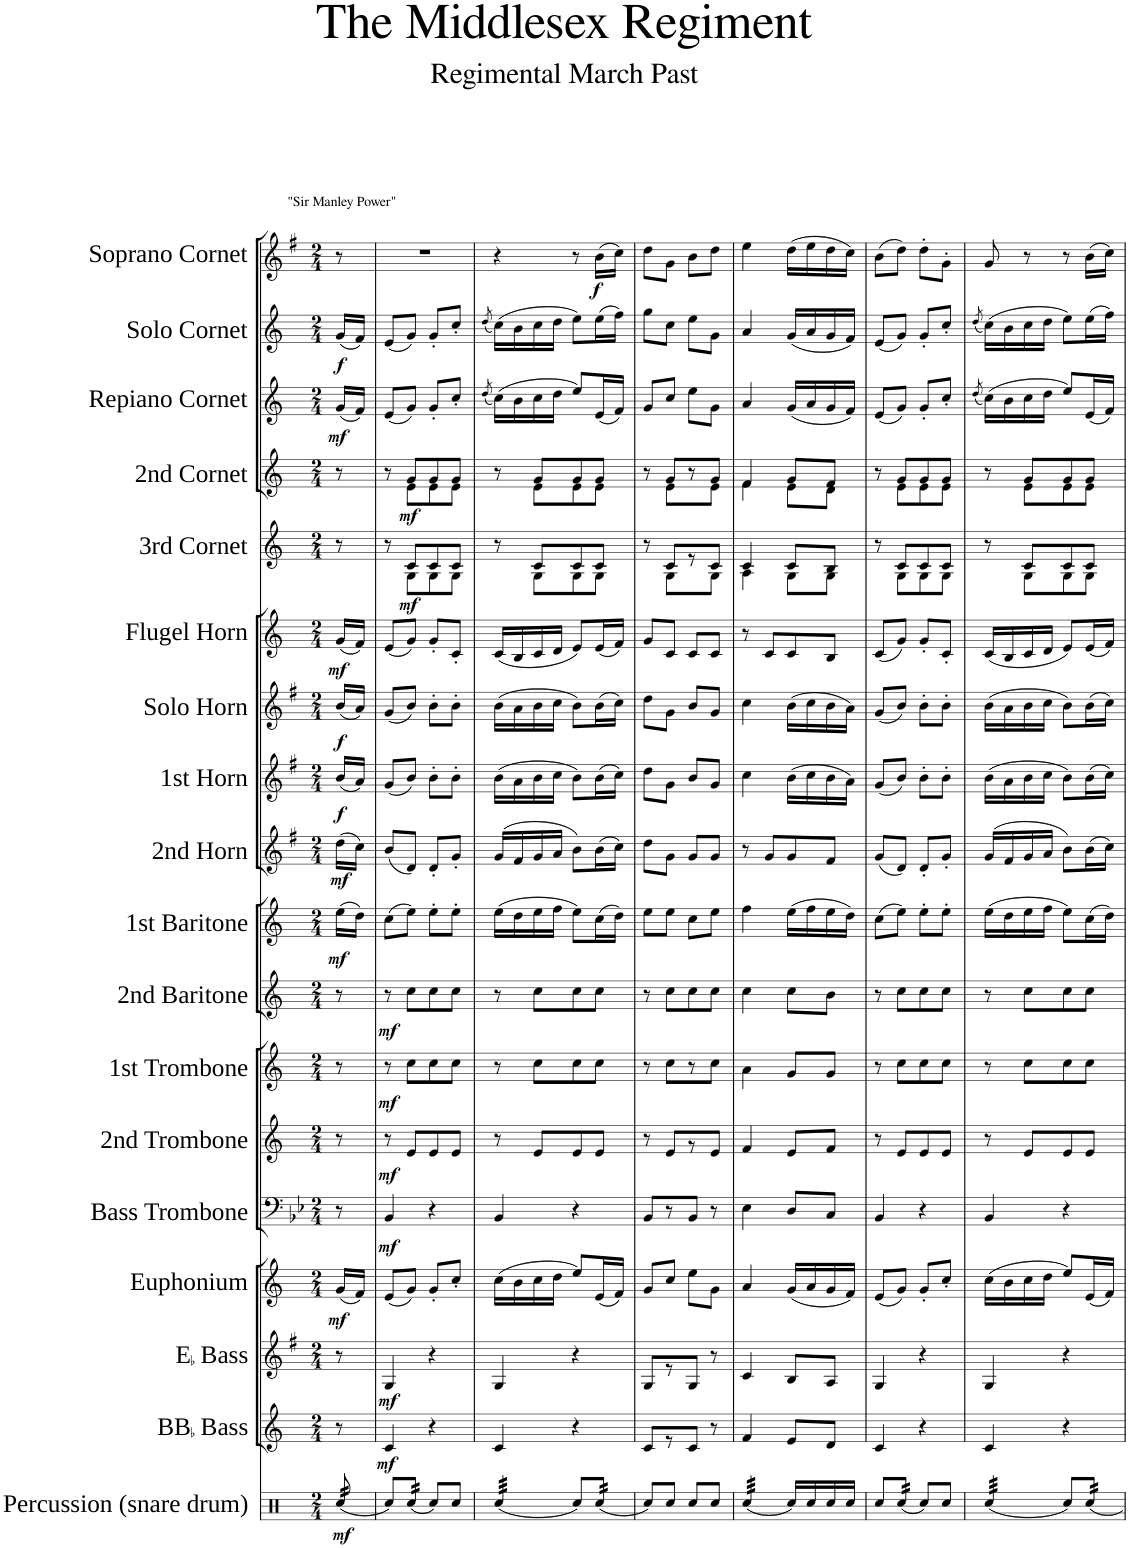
**kern	**dynam	**kern	**dynam	**kern	**dynam	**kern	**dynam	**kern	**dynam	**kern	**dynam	**kern	**dynam	**kern	**dynam	**kern	**dynam	**kern	**dynam	**kern	**dynam	**kern	**dynam	**kern	**dynam	**kern	**dynam	**kern	**dynam	**kern	**dynam	**kern	**dynam	**kern	**dynam
*part18	*part18	*part17	*part17	*part16	*part16	*part15	*part15	*part14	*part14	*part13	*part13	*part12	*part12	*part11	*part11	*part10	*part10	*part9	*part9	*part8	*part8	*part7	*part7	*part6	*part6	*part5	*part5	*part4	*part4	*part3	*part3	*part2	*part2	*part1	*part1
*staff18	*staff18	*staff17	*staff17	*staff16	*staff16	*staff15	*staff15	*staff14	*staff14	*staff13	*staff13	*staff12	*staff12	*staff11	*staff11	*staff10	*staff10	*staff9	*staff9	*staff8	*staff8	*staff7	*staff7	*staff6	*staff6	*staff5	*staff5	*staff4	*staff4	*staff3	*staff3	*staff2	*staff2	*staff1	*staff1
*I"Percussion (snare drum)	*	*I"BBaccidentalFlat Bass	*	*I"EaccidentalFlat Bass	*	*I"Euphonium	*	*I"Bass Trombone	*	*I"2nd Trombone	*	*I"1st Trombone	*	*I"2nd Baritone	*	*I"1st Baritone	*	*I"2nd Horn	*	*I"1st Horn	*	*I"Solo Horn	*	*I"Flugel Horn	*	*I"3rd Cornet	*	*I"2nd Cornet	*	*I"Repiano Cornet	*	*I"Solo Cornet	*	*I"Soprano Cornet	*
*I'Perc.	*	*I'BBaccidentalFlat B.	*	*I'EaccidentalFlat B.	*	*I'Euph.	*	*I'Bs. Trb.	*	*I'2nd Trb.	*	*I'1st Trb.	*	*I'2nd Bari.	*	*I'1st Bari.	*	*I'2nd Hn.	*	*I'1st Hn.	*	*I'Solo Hn.	*	*I'Flghn.	*	*I'3rd Cnt.	*	*I'2nd Cnt.	*	*I'Rep. Cnt.	*	*I'Solo Cnt.	*	*I'Sop. Cnt.	*
*clefX	*	*clefG2	*	*clefG2	*	*clefG2	*	*clefF4	*	*clefG2	*	*clefG2	*	*clefG2	*	*clefG2	*	*clefG2	*	*clefG2	*	*clefG2	*	*clefG2	*	*clefG2	*	*clefG2	*	*clefG2	*	*clefG2	*	*clefG2	*
*	*	*Trd15c26	*	*Trd12c21	*	*Trd8c14	*	*	*	*Trd8c14	*	*Trd8c14	*	*Trd8c14	*	*Trd8c14	*	*Trd5c9	*	*Trd5c9	*	*Trd5c9	*	*Trd1c2	*	*Trd1c2	*	*Trd1c2	*	*Trd1c2	*	*Trd1c2	*	*Trd-2c-3	*
*k[]	*	*k[]	*	*k[f#]	*	*k[]	*	*k[b-e-]	*	*k[]	*	*k[]	*	*k[]	*	*k[]	*	*k[f#]	*	*k[f#]	*	*k[f#]	*	*k[]	*	*k[]	*	*k[]	*	*k[]	*	*k[]	*	*k[f#]	*
*M2/4	*	*M2/4	*	*M2/4	*	*M2/4	*	*M2/4	*	*M2/4	*	*M2/4	*	*M2/4	*	*M2/4	*	*M2/4	*	*M2/4	*	*M2/4	*	*M2/4	*	*M2/4	*	*M2/4	*	*M2/4	*	*M2/4	*	*M2/4	*
=1	=1	=1	=1	=1	=1	=1	=1	=1	=1	=1	=1	=1	=1	=1	=1	=1	=1	=1	=1	=1	=1	=1	=1	=1	=1	=1	=1	=1	=1	=1	=1	=1	=1	=1	=1
!	!	!	!	!	!	!	!	!	!	!	!	!	!	!	!	!	!	!	!	!	!	!	!	!	!	!	!	!	!	!	!	!	!	!LO:TX:a:t="Sir Manley Power"	!
!	!LO:DY:b	!	!	!	!	!	!LO:DY:b	!	!	!	!	!	!	!	!	!	!LO:DY:b	!	!LO:DY:b	!	!LO:DY:b	!	!LO:DY:b	!	!LO:DY:b	!	!	!	!	!	!LO:DY:b	!	!LO:DY:b	!	!
*tremolo	*	*	*	*	*	*	*	*	*	*	*	*	*	*	*	*	*	*	*	*	*	*	*	*	*	*	*	*	*	*	*	*	*	*	*
(32Rcc/	mf	8r	.	8r	.	(16g/LL	mf	8r	.	8r	.	8r	.	8r	.	(16ee\LL	mf	(16dd\LL	mf	(16b/LL	f	(16b/LL	f	(16g/LL	mf	8r	.	8r	.	(16g/LL	mf	(16g/LL	f	8r	.
(32Rcc/	.	.	.	.	.	.	.	.	.	.	.	.	.	.	.	.	.	.	.	.	.	.	.	.	.	.	.	.	.	.	.	.	.	.	.
(32Rcc/	.	.	.	.	.	16f/JJ)	.	.	.	.	.	.	.	.	.	16dd\JJ)	.	16cc\JJ)	.	16a/JJ)	.	16a/JJ)	.	16f/JJ)	.	.	.	.	.	16f/JJ)	.	16f/JJ)	.	.	.
(32Rcc/	.	.	.	.	.	.	.	.	.	.	.	.	.	.	.	.	.	.	.	.	.	.	.	.	.	.	.	.	.	.	.	.	.	.	.
*Xtremolo	*	*	*	*	*	*	*	*	*	*	*	*	*	*	*	*	*	*	*	*	*	*	*	*	*	*	*	*	*	*	*	*	*	*	*
=2	=2	=2	=2	=2	=2	=2	=2	=2	=2	=2	=2	=2	=2	=2	=2	=2	=2	=2	=2	=2	=2	=2	=2	=2	=2	=2	=2	=2	=2	=2	=2	=2	=2	=2	=2
*	*	*	*	*	*	*	*	*	*	*	*	*	*	*	*	*	*	*	*	*	*	*	*	*	*	*^	*	*^	*	*	*	*	*	*	*
!	!	!	!LO:DY:b	!	!LO:DY:b	!	!	!	!LO:DY:b	!	!LO:DY:b	!	!LO:DY:b	!	!LO:DY:b	!	!	!	!	!	!	!	!	!	!	!	!	!	!	!	!	!	!	!	!	!	!
8Rcc/L)	.	4c/	mf	4G/	mf	(8e/L	.	4BB-/	mf	8r	mf	8r	mf	8r	mf	(8cc\L	.	(8b/L	.	(8g/L	.	(8g/L	.	(8e/L	.	8r	8ryy	.	8r	8ryy	.	(8e/L	.	(8e/L	.	2r	.
!	!	!	!	!	!	!	!	!	!	!	!	!	!	!	!	!	!	!	!	!	!	!	!	!	!	!	!	!LO:DY:b	!	!	!LO:DY:b	!	!	!	!	!	!
*tremolo	*	*	*	*	*	*	*	*	*	*	*	*	*	*	*	*	*	*	*	*	*	*	*	*	*	*	*	*	*	*	*	*	*	*	*	*	*
(32Rcc/	.	.	.	.	.	8g/J)	.	.	.	8e/L	.	8cc\L	.	8cc\L	.	8ee\J)	.	8d/J)	.	8b/J)	.	8b/J)	.	8g/J)	.	8c/L	8G\L	mf	8g/L	8e\L	mf	8g/J)	.	8g/J)	.	.	.
(32Rcc/	.	.	.	.	.	.	.	.	.	.	.	.	.	.	.	.	.	.	.	.	.	.	.	.	.	.	.	.	.	.	.	.	.	.	.	.	.
(32Rcc/	.	.	.	.	.	.	.	.	.	.	.	.	.	.	.	.	.	.	.	.	.	.	.	.	.	.	.	.	.	.	.	.	.	.	.	.	.
(32Rcc/JJJ	.	.	.	.	.	.	.	.	.	.	.	.	.	.	.	.	.	.	.	.	.	.	.	.	.	.	.	.	.	.	.	.	.	.	.	.	.
*Xtremolo	*	*	*	*	*	*	*	*	*	*	*	*	*	*	*	*	*	*	*	*	*	*	*	*	*	*	*	*	*	*	*	*	*	*	*	*	*
8Rcc/L)	.	4r	.	4r	.	8g'/L	.	4r	.	8e/	.	8cc\	.	8cc\	.	8ee'\L	.	8d'/L	.	8b'\L	.	8b'\L	.	8g'/L	.	8c/	8G\	.	8g/	8e\	.	8g'/L	.	8g'/L	.	.	.
8Rcc/J	.	.	.	.	.	8cc'/J	.	.	.	8e/J	.	8cc\J	.	8cc\J	.	8ee'\J	.	8g'/J	.	8b'\J	.	8b'\J	.	8c'/J	.	8c/J	8G\J	.	8g/J	8e\J	.	8cc'/J	.	8cc'/J	.	.	.
=3	=3	=3	=3	=3	=3	=3	=3	=3	=3	=3	=3	=3	=3	=3	=3	=3	=3	=3	=3	=3	=3	=3	=3	=3	=3	=3	=3	=3	=3	=3	=3	=3	=3	=3	=3	=3	=3
.	.	.	.	.	.	.	.	.	.	.	.	.	.	.	.	.	.	.	.	.	.	.	.	.	.	.	.	.	.	.	.	(8qdd/	.	(8qdd/	.	.	.
*tremolo	*	*	*	*	*	*	*	*	*	*	*	*	*	*	*	*	*	*	*	*	*	*	*	*	*	*	*	*	*	*	*	*	*	*	*	*	*
(32Rcc/LLL	.	4c/	.	4G/	.	(16cc\LL	.	4BB-/	.	8r	.	8r	.	8r	.	(16ee\LL	.	(16g/LL	.	(16b\LL	.	(16b\LL	.	(16c/LL	.	8r	8ryy	.	8r	8ryy	.	(16cc\LL)	.	(16cc\LL)	.	4r	.
(32Rcc/	.	.	.	.	.	.	.	.	.	.	.	.	.	.	.	.	.	.	.	.	.	.	.	.	.	.	.	.	.	.	.	.	.	.	.	.	.
(32Rcc/	.	.	.	.	.	16b\	.	.	.	.	.	.	.	.	.	16dd\	.	16f#/	.	16a\	.	16a\	.	16B/	.	.	.	.	.	.	.	16b\	.	16b\	.	.	.
(32Rcc/	.	.	.	.	.	.	.	.	.	.	.	.	.	.	.	.	.	.	.	.	.	.	.	.	.	.	.	.	.	.	.	.	.	.	.	.	.
(32Rcc/	.	.	.	.	.	16cc\	.	.	.	8e/L	.	8cc\L	.	8cc\L	.	16ee\	.	16g/	.	16b\	.	16b\	.	16c/	.	8c/L	8G\L	.	8g/L	8e\L	.	16cc\	.	16cc\	.	.	.
(32Rcc/	.	.	.	.	.	.	.	.	.	.	.	.	.	.	.	.	.	.	.	.	.	.	.	.	.	.	.	.	.	.	.	.	.	.	.	.	.
(32Rcc/	.	.	.	.	.	16dd\JJ	.	.	.	.	.	.	.	.	.	16ff\JJ	.	16a/JJ	.	16cc\JJ	.	16cc\JJ	.	16d/JJ	.	.	.	.	.	.	.	16dd\JJ	.	16dd\JJ	.	.	.
(32Rcc/JJJ	.	.	.	.	.	.	.	.	.	.	.	.	.	.	.	.	.	.	.	.	.	.	.	.	.	.	.	.	.	.	.	.	.	.	.	.	.
*Xtremolo	*	*	*	*	*	*	*	*	*	*	*	*	*	*	*	*	*	*	*	*	*	*	*	*	*	*	*	*	*	*	*	*	*	*	*	*	*
8Rcc/L)	.	4r	.	4r	.	8ee/L)	.	4r	.	8e/	.	8cc\	.	8cc\	.	8ee\L)	.	8b\L)	.	8b\L)	.	8b\L)	.	8e/L)	.	8c/	8G\	.	8g/	8e\	.	8ee/L)	.	8ee\L)	.	8r	.
!	!	!	!	!	!	!	!	!	!	!	!	!	!	!	!	!	!	!	!	!	!	!	!	!	!	!	!	!	!	!	!	!	!	!	!	!	!LO:DY:b
*tremolo	*	*	*	*	*	*	*	*	*	*	*	*	*	*	*	*	*	*	*	*	*	*	*	*	*	*	*	*	*	*	*	*	*	*	*	*	*
(32Rcc/	.	.	.	.	.	(16e/L	.	.	.	8e/J	.	8cc\J	.	8cc\J	.	(16cc\L	.	(16b\L	.	(16b\L	.	(16b\L	.	(16e/L	.	8c/J	8G\J	.	8g/J	8e\J	.	(16e/L	.	(16ee\L	.	(16b\LL	f
(32Rcc/	.	.	.	.	.	.	.	.	.	.	.	.	.	.	.	.	.	.	.	.	.	.	.	.	.	.	.	.	.	.	.	.	.	.	.	.	.
(32Rcc/	.	.	.	.	.	16f/JJ)	.	.	.	.	.	.	.	.	.	16dd\JJ)	.	16cc\JJ)	.	16cc\JJ)	.	16cc\JJ)	.	16f/JJ)	.	.	.	.	.	.	.	16f/JJ)	.	16ff\JJ)	.	16cc\JJ)	.
(32Rcc/JJJ	.	.	.	.	.	.	.	.	.	.	.	.	.	.	.	.	.	.	.	.	.	.	.	.	.	.	.	.	.	.	.	.	.	.	.	.	.
*Xtremolo	*	*	*	*	*	*	*	*	*	*	*	*	*	*	*	*	*	*	*	*	*	*	*	*	*	*	*	*	*	*	*	*	*	*	*	*	*
=4	=4	=4	=4	=4	=4	=4	=4	=4	=4	=4	=4	=4	=4	=4	=4	=4	=4	=4	=4	=4	=4	=4	=4	=4	=4	=4	=4	=4	=4	=4	=4	=4	=4	=4	=4	=4	=4
8Rcc/L)	.	8c/L	.	8G/L	.	8g/L	.	8BB-/L	.	8r	.	8r	.	8r	.	8ee\L	.	8dd\L	.	8dd\L	.	8dd\L	.	8g/L	.	8r	8ryy	.	8r	8ryy	.	8g/L	.	8gg\L	.	8dd\L	.
8Rcc/J	.	8r	.	8r	.	8cc/J	.	8r	.	8e/L	.	8cc\L	.	8cc\L	.	8ee\J	.	8g\J	.	8g\J	.	8g\J	.	8c/J	.	8c/L	8G\L	.	8g/L	8e\L	.	8cc/J	.	8cc\J	.	8g\J	.
8Rcc/L	.	8c/J	.	8G/J	.	8ee\L	.	8BB-/J	.	8r	.	8r	.	8cc\	.	8cc\L	.	8g/L	.	8b/L	.	8b/L	.	8c/L	.	8r	8ryy	.	8r	8ryy	.	8ee\L	.	8ee\L	.	8b\L	.
8Rcc/J	.	8r	.	8r	.	8g\J	.	8r	.	8e/J	.	8cc\J	.	8cc\J	.	8ee\J	.	8g/J	.	8g/J	.	8g/J	.	8c/J	.	8c/J	8G\J	.	8g/J	8e\J	.	8g\J	.	8g\J	.	8dd\J	.
=5	=5	=5	=5	=5	=5	=5	=5	=5	=5	=5	=5	=5	=5	=5	=5	=5	=5	=5	=5	=5	=5	=5	=5	=5	=5	=5	=5	=5	=5	=5	=5	=5	=5	=5	=5	=5	=5
*tremolo	*	*	*	*	*	*	*	*	*	*	*	*	*	*	*	*	*	*	*	*	*	*	*	*	*	*	*	*	*	*	*	*	*	*	*	*	*
(32Rcc/LLL	.	4f/	.	4c/	.	4a/	.	4E-\	.	4f/	.	4a\	.	4cc\	.	4ff\	.	8r	.	4cc\	.	4cc\	.	8r	.	4c/	4A\	.	4f/	4f\	.	4a/	.	4a/	.	4ee\	.
(32Rcc/	.	.	.	.	.	.	.	.	.	.	.	.	.	.	.	.	.	.	.	.	.	.	.	.	.	.	.	.	.	.	.	.	.	.	.	.	.
(32Rcc/	.	.	.	.	.	.	.	.	.	.	.	.	.	.	.	.	.	.	.	.	.	.	.	.	.	.	.	.	.	.	.	.	.	.	.	.	.
(32Rcc/	.	.	.	.	.	.	.	.	.	.	.	.	.	.	.	.	.	.	.	.	.	.	.	.	.	.	.	.	.	.	.	.	.	.	.	.	.
(32Rcc/	.	.	.	.	.	.	.	.	.	.	.	.	.	.	.	.	.	8g/L	.	.	.	.	.	8c/L	.	.	.	.	.	.	.	.	.	.	.	.	.
(32Rcc/	.	.	.	.	.	.	.	.	.	.	.	.	.	.	.	.	.	.	.	.	.	.	.	.	.	.	.	.	.	.	.	.	.	.	.	.	.
(32Rcc/	.	.	.	.	.	.	.	.	.	.	.	.	.	.	.	.	.	.	.	.	.	.	.	.	.	.	.	.	.	.	.	.	.	.	.	.	.
(32Rcc/JJJ	.	.	.	.	.	.	.	.	.	.	.	.	.	.	.	.	.	.	.	.	.	.	.	.	.	.	.	.	.	.	.	.	.	.	.	.	.
*Xtremolo	*	*	*	*	*	*	*	*	*	*	*	*	*	*	*	*	*	*	*	*	*	*	*	*	*	*	*	*	*	*	*	*	*	*	*	*	*
16Rcc/LL)	.	8e/L	.	8B/L	.	(16g/LL	.	8D/L	.	8e/L	.	8g/L	.	8cc\L	.	(16ee\LL	.	8g/	.	(16b\LL	.	(16b\LL	.	8c/	.	8c/L	8G\L	.	8g/L	8e\L	.	(16g/LL	.	(16g/LL	.	(16dd\LL	.
16Rcc/	.	.	.	.	.	16a/	.	.	.	.	.	.	.	.	.	16ff\	.	.	.	16cc\	.	16cc\	.	.	.	.	.	.	.	.	.	16a/	.	16a/	.	16ee\	.
16Rcc/	.	8d/J	.	8A/J	.	16g/	.	8C/J	.	8f/J	.	8g/J	.	8b\J	.	16ee\	.	8f#/J	.	16b\	.	16b\	.	8B/J	.	8B/J	8G\J	.	8f/J	8d\J	.	16g/	.	16g/	.	16dd\	.
16Rcc/JJ	.	.	.	.	.	16f/JJ)	.	.	.	.	.	.	.	.	.	16dd\JJ)	.	.	.	16a\JJ)	.	16a\JJ)	.	.	.	.	.	.	.	.	.	16f/JJ)	.	16f/JJ)	.	16cc\JJ)	.
=6	=6	=6	=6	=6	=6	=6	=6	=6	=6	=6	=6	=6	=6	=6	=6	=6	=6	=6	=6	=6	=6	=6	=6	=6	=6	=6	=6	=6	=6	=6	=6	=6	=6	=6	=6	=6	=6
8Rcc/L	.	4c/	.	4G/	.	(8e/L	.	4BB-/	.	8r	.	8r	.	8r	.	(8cc\L	.	(8g/L	.	(8g/L	.	(8g/L	.	(8c/L	.	8r	8ryy	.	8r	8ryy	.	(8e/L	.	(8e/L	.	(8b\L	.
*tremolo	*	*	*	*	*	*	*	*	*	*	*	*	*	*	*	*	*	*	*	*	*	*	*	*	*	*	*	*	*	*	*	*	*	*	*	*	*
(32Rcc/	.	.	.	.	.	8g/J)	.	.	.	8e/L	.	8cc\L	.	8cc\L	.	8ee\J)	.	8d/J)	.	8b/J)	.	8b/J)	.	8g/J)	.	8c/L	8G\L	.	8g/L	8e\L	.	8g/J)	.	8g/J)	.	8dd\J)	.
(32Rcc/	.	.	.	.	.	.	.	.	.	.	.	.	.	.	.	.	.	.	.	.	.	.	.	.	.	.	.	.	.	.	.	.	.	.	.	.	.
(32Rcc/	.	.	.	.	.	.	.	.	.	.	.	.	.	.	.	.	.	.	.	.	.	.	.	.	.	.	.	.	.	.	.	.	.	.	.	.	.
(32Rcc/JJJ	.	.	.	.	.	.	.	.	.	.	.	.	.	.	.	.	.	.	.	.	.	.	.	.	.	.	.	.	.	.	.	.	.	.	.	.	.
*Xtremolo	*	*	*	*	*	*	*	*	*	*	*	*	*	*	*	*	*	*	*	*	*	*	*	*	*	*	*	*	*	*	*	*	*	*	*	*	*
8Rcc/L)	.	4r	.	4r	.	8g'/L	.	4r	.	8e/	.	8cc\	.	8cc\	.	8ee'\L	.	8d'/L	.	8b'\L	.	8b'\L	.	8g'/L	.	8c/	8G\	.	8g/	8e\	.	8g'/L	.	8g'/L	.	8dd'\L	.
8Rcc/J	.	.	.	.	.	8cc'/J	.	.	.	8e/J	.	8cc\J	.	8cc\J	.	8ee'\J	.	8g'/J	.	8b'\J	.	8b'\J	.	8c'/J	.	8c/J	8G\J	.	8g/J	8e\J	.	8cc'/J	.	8cc'/J	.	8g'\J	.
=7	=7	=7	=7	=7	=7	=7	=7	=7	=7	=7	=7	=7	=7	=7	=7	=7	=7	=7	=7	=7	=7	=7	=7	=7	=7	=7	=7	=7	=7	=7	=7	=7	=7	=7	=7	=7	=7
.	.	.	.	.	.	.	.	.	.	.	.	.	.	.	.	.	.	.	.	.	.	.	.	.	.	.	.	.	.	.	.	(8qdd/	.	(8qdd/	.	.	.
*tremolo	*	*	*	*	*	*	*	*	*	*	*	*	*	*	*	*	*	*	*	*	*	*	*	*	*	*	*	*	*	*	*	*	*	*	*	*	*
(32Rcc/LLL	.	4c/	.	4G/	.	(16cc\LL	.	4BB-/	.	8r	.	8r	.	8r	.	(16ee\LL	.	(16g/LL	.	(16b\LL	.	(16b\LL	.	(16c/LL	.	8r	8ryy	.	8r	8ryy	.	(16cc\LL)	.	(16cc\LL)	.	8g/	.
(32Rcc/	.	.	.	.	.	.	.	.	.	.	.	.	.	.	.	.	.	.	.	.	.	.	.	.	.	.	.	.	.	.	.	.	.	.	.	.	.
(32Rcc/	.	.	.	.	.	16b\	.	.	.	.	.	.	.	.	.	16dd\	.	16f#/	.	16a\	.	16a\	.	16B/	.	.	.	.	.	.	.	16b\	.	16b\	.	.	.
(32Rcc/	.	.	.	.	.	.	.	.	.	.	.	.	.	.	.	.	.	.	.	.	.	.	.	.	.	.	.	.	.	.	.	.	.	.	.	.	.
(32Rcc/	.	.	.	.	.	16cc\	.	.	.	8e/L	.	8cc\L	.	8cc\L	.	16ee\	.	16g/	.	16b\	.	16b\	.	16c/	.	8c/L	8G\L	.	8g/L	8e\L	.	16cc\	.	16cc\	.	8r	.
(32Rcc/	.	.	.	.	.	.	.	.	.	.	.	.	.	.	.	.	.	.	.	.	.	.	.	.	.	.	.	.	.	.	.	.	.	.	.	.	.
(32Rcc/	.	.	.	.	.	16dd\JJ	.	.	.	.	.	.	.	.	.	16ff\JJ	.	16a/JJ	.	16cc\JJ	.	16cc\JJ	.	16d/JJ	.	.	.	.	.	.	.	16dd\JJ	.	16dd\JJ	.	.	.
(32Rcc/JJJ	.	.	.	.	.	.	.	.	.	.	.	.	.	.	.	.	.	.	.	.	.	.	.	.	.	.	.	.	.	.	.	.	.	.	.	.	.
*Xtremolo	*	*	*	*	*	*	*	*	*	*	*	*	*	*	*	*	*	*	*	*	*	*	*	*	*	*	*	*	*	*	*	*	*	*	*	*	*
8Rcc/L)	.	4r	.	4r	.	8ee/L)	.	4r	.	8e/	.	8cc\	.	8cc\	.	8ee\L)	.	8b\L)	.	8b\L)	.	8b\L)	.	8e/L)	.	8c/	8G\	.	8g/	8e\	.	8ee/L)	.	8ee\L)	.	8r	.
*tremolo	*	*	*	*	*	*	*	*	*	*	*	*	*	*	*	*	*	*	*	*	*	*	*	*	*	*	*	*	*	*	*	*	*	*	*	*	*
32Rcc/	.	.	.	.	.	(16e/L	.	.	.	8e/J	.	8cc\J	.	8cc\J	.	(16cc\L	.	(16b\L	.	(16b\L	.	(16b\L	.	(16e/L	.	8c/J	8G\J	.	8g/J	8e\J	.	(16e/L	.	(16ee\L	.	(16b\LL	.
32Rcc/	.	.	.	.	.	.	.	.	.	.	.	.	.	.	.	.	.	.	.	.	.	.	.	.	.	.	.	.	.	.	.	.	.	.	.	.	.
32Rcc/	.	.	.	.	.	16f/JJ)	.	.	.	.	.	.	.	.	.	16dd\JJ)	.	16cc\JJ)	.	16cc\JJ)	.	16cc\JJ)	.	16f/JJ)	.	.	.	.	.	.	.	16f/JJ)	.	16ff\JJ)	.	16cc\JJ)	.
32Rcc/JJJ	.	.	.	.	.	.	.	.	.	.	.	.	.	.	.	.	.	.	.	.	.	.	.	.	.	.	.	.	.	.	.	.	.	.	.	.	.
*Xtremolo	*	*	*	*	*	*	*	*	*	*	*	*	*	*	*	*	*	*	*	*	*	*	*	*	*	*	*	*	*	*	*	*	*	*	*	*	*
*	*	*	*	*	*	*	*	*	*	*	*	*	*	*	*	*	*	*	*	*	*	*	*	*	*	*v	*v	*	*	*	*	*	*	*	*	*	*
*	*	*	*	*	*	*	*	*	*	*	*	*	*	*	*	*	*	*	*	*	*	*	*	*	*	*	*	*v	*v	*	*	*	*	*	*	*
=	=	=	=	=	=	=	=	=	=	=	=	=	=	=	=	=	=	=	=	=	=	=	=	=	=	=	=	=	=	=	=	=	=	=	=
*-	*-	*-	*-	*-	*-	*-	*-	*-	*-	*-	*-	*-	*-	*-	*-	*-	*-	*-	*-	*-	*-	*-	*-	*-	*-	*-	*-	*-	*-	*-	*-	*-	*-	*-	*-
